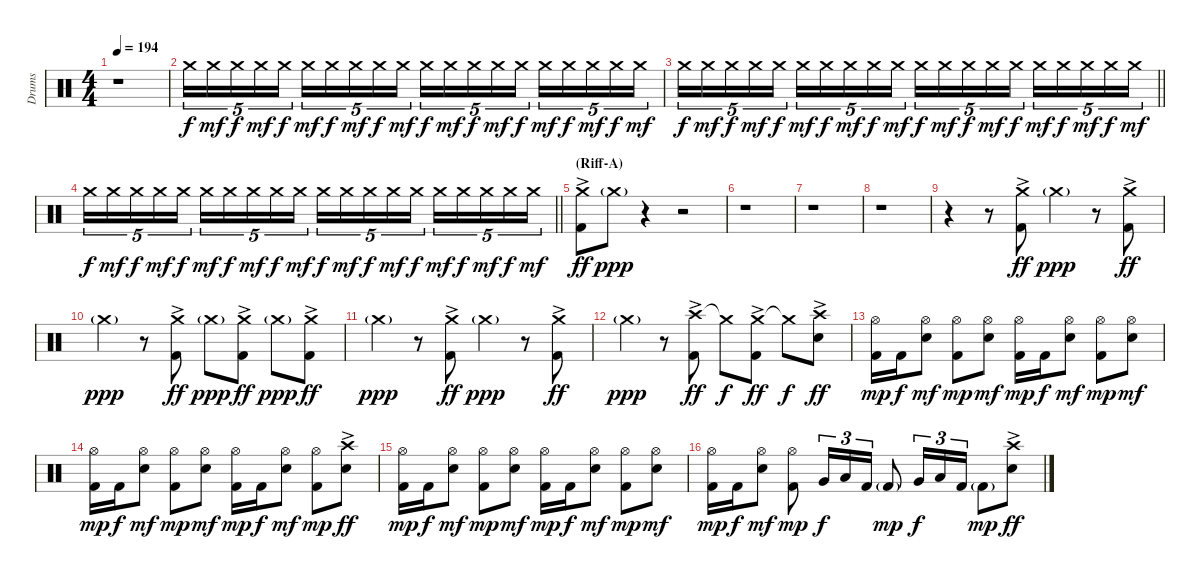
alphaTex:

\track ("Drums" "Drums") {instrument percussion}
\staff {score}
\articulation defaults
\ts (4 4)
\tempo 194
\clef neutral
\ks c
r.1{dy f volume 0} |
"Crash medium (hit)".16{tu (5 4) volume 8} "Crash medium (hit)".16{tu (5 4) dy mf} "Crash medium (hit)".16{tu (5 4) dy f} "Crash medium (hit)".16{tu (5 4) dy mf} "Crash medium (hit)".16{tu (5 4) dy f} "Crash medium (hit)".16{tu (5 4) dy mf} "Crash medium (hit)".16{tu (5 4) dy f} "Crash medium (hit)".16{tu (5 4) dy mf} "Crash medium (hit)".16{tu (5 4) dy f} "Crash medium (hit)".16{tu (5 4) dy mf} "Crash medium (hit)".16{tu (5 4) dy f} "Crash medium (hit)".16{tu (5 4) dy mf} "Crash medium (hit)".16{tu (5 4) dy f} "Crash medium (hit)".16{tu (5 4) dy mf} "Crash medium (hit)".16{tu (5 4) dy f} "Crash medium (hit)".16{tu (5 4) dy mf} "Crash medium (hit)".16{tu (5 4) dy f} "Crash medium (hit)".16{tu (5 4) dy mf} "Crash medium (hit)".16{tu (5 4) dy f} "Crash medium (hit)".16{tu (5 4) dy mf} |
\barLineRight lightlight "Crash medium (hit)".16{tu (5 4) dy f} "Crash medium (hit)".16{tu (5 4) dy mf} "Crash medium (hit)".16{tu (5 4) dy f} "Crash medium (hit)".16{tu (5 4) dy mf} "Crash medium (hit)".16{tu (5 4) dy f} "Crash medium (hit)".16{tu (5 4) dy mf} "Crash medium (hit)".16{tu (5 4) dy f} "Crash medium (hit)".16{tu (5 4) dy mf} "Crash medium (hit)".16{tu (5 4) dy f} "Crash medium (hit)".16{tu (5 4) dy mf} "Crash medium (hit)".16{tu (5 4) dy f} "Crash medium (hit)".16{tu (5 4) dy mf} "Crash medium (hit)".16{tu (5 4) dy f} "Crash medium (hit)".16{tu (5 4) dy mf} "Crash medium (hit)".16{tu (5 4) dy f} "Crash medium (hit)".16{tu (5 4) dy mf} "Crash medium (hit)".16{tu (5 4) dy f} "Crash medium (hit)".16{tu (5 4) dy mf} "Crash medium (hit)".16{tu (5 4) dy f} "Crash medium (hit)".16{tu (5 4) dy mf}
|
\barLineRight lightlight "Crash medium (hit)".16{tu (5 4) dy f volume 14} "Crash medium (hit)".16{tu (5 4) dy mf} "Crash medium (hit)".16{tu (5 4) dy f} "Crash medium (hit)".16{tu (5 4) dy mf} "Crash medium (hit)".16{tu (5 4) dy f} "Crash medium (hit)".16{tu (5 4) dy mf} "Crash medium (hit)".16{tu (5 4) dy f} "Crash medium (hit)".16{tu (5 4) dy mf} "Crash medium (hit)".16{tu (5 4) dy f} "Crash medium (hit)".16{tu (5 4) dy mf} "Crash medium (hit)".16{tu (5 4) dy f} "Crash medium (hit)".16{tu (5 4) dy mf} "Crash medium (hit)".16{tu (5 4) dy f} "Crash medium (hit)".16{tu (5 4) dy mf} "Crash medium (hit)".16{tu (5 4) dy f} "Crash medium (hit)".16{tu (5 4) dy mf} "Crash medium (hit)".16{tu (5 4) dy f} "Crash medium (hit)".16{tu (5 4) dy mf} "Crash medium (hit)".16{tu (5 4) dy f} "Crash medium (hit)".16{tu (5 4) dy mf}
|
\section ("" "(Riff-A)")
("Crash medium (hit)" "Kick (hit) 2"{ac}).8{dy ff} "Crash medium (hit)"{g}.8{dy ppp} r.4 r.2 |
r.1 |
r.1 |
r.1 |
r.4 r.8 ("Crash medium (hit)" "Kick (hit) 2"{ac}).8{dy ff} "Crash medium (hit)"{g}.4{dy ppp} r.8 ("Crash medium (hit)" "Kick (hit) 2"{ac}).8{dy ff} |
"Crash medium (hit)"{g}.4{dy ppp} r.8 ("Crash medium (hit)" "Kick (hit) 2"{ac}).8{dy ff} "Crash medium (hit)"{g}.8{dy ppp} ("Crash medium (hit)" "Kick (hit) 2"{ac}).8{dy ff} "Crash medium (hit)"{g}.8{dy ppp} ("Crash medium (hit)" "Kick (hit) 2"{ac}).8{dy ff} |
"Crash medium (hit)"{g}.4{dy ppp} r.8 ("Crash medium (hit)" "Kick (hit) 2"{ac}).8{dy ff} "Crash medium (hit)"{g}.4{dy ppp} r.8 ("Crash medium (hit)" "Kick (hit) 2"{ac}).8{dy ff} |
"Crash medium (hit)"{g}.4{dy ppp} r.8 ("Crash high (hit)" "Kick (hit) 2"{ac}).8{dy ff} "Crash medium (hit)"{t}.8{dy f} ("Crash medium (hit)" "Kick (hit) 2"{ac}).8{dy ff} "Crash medium (hit)"{t}.8{dy f} ("Crash high (hit)" "Snare (hit) 2"{ac}).8{dy ff} |
("Hi-Hat (open)" "Kick (hit) 2").16{dy mp} "Kick (hit) 2".16{dy f} ("Hi-Hat (open)" "Snare (hit) 2").8{dy mf} ("Hi-Hat (open)" "Kick (hit) 2").8{dy mp} ("Hi-Hat (open)" "Snare (hit) 2").8{dy mf} ("Hi-Hat (open)" "Kick (hit) 2").16{dy mp} "Kick (hit) 2".16{dy f} ("Hi-Hat (open)" "Snare (hit) 2").8{dy mf} ("Hi-Hat (open)" "Kick (hit) 2").8{dy mp} ("Hi-Hat (open)" "Snare (hit) 2").8{dy mf} |
("Hi-Hat (open)" "Kick (hit) 2").16{dy mp} "Kick (hit) 2".16{dy f} ("Hi-Hat (open)" "Snare (hit) 2").8{dy mf} ("Hi-Hat (open)" "Kick (hit) 2").8{dy mp} ("Hi-Hat (open)" "Snare (hit) 2").8{dy mf} ("Hi-Hat (open)" "Kick (hit) 2").16{dy mp} "Kick (hit) 2".16{dy f} ("Hi-Hat (open)" "Snare (hit) 2").8{dy mf} ("Hi-Hat (open)" "Kick (hit) 2").8{dy mp} ("Crash high (hit)" "Snare (hit) 2"{ac}).8{dy ff} |
("Hi-Hat (open)" "Kick (hit) 2").16{dy mp} "Kick (hit) 2".16{dy f} ("Hi-Hat (open)" "Snare (hit) 2").8{dy mf} ("Hi-Hat (open)" "Kick (hit) 2").8{dy mp} ("Hi-Hat (open)" "Snare (hit) 2").8{dy mf} ("Hi-Hat (open)" "Kick (hit) 2").16{dy mp} "Kick (hit) 2".16{dy f} ("Hi-Hat (open)" "Snare (hit) 2").8{dy mf} ("Hi-Hat (open)" "Kick (hit) 2").8{dy mp} ("Hi-Hat (open)" "Snare (hit) 2").8{dy mf} |
("Hi-Hat (open)" "Kick (hit) 2").16{dy mp} "Kick (hit) 2".16{dy f} ("Hi-Hat (open)" "Snare (hit) 2").8{dy mf} ("Hi-Hat (open)" "Kick (hit) 2").8{dy mp} "Very Low Tom (hit)".16{tu (3 2) dy f} "Low Tom (hit)".16{tu (3 2)} "Kick (hit) 2".16{tu (3 2)} "Kick (hit) 2"{g}.8{dy mp} "Very Low Tom (hit)".16{tu (3 2) dy f} "Low Tom (hit)".16{tu (3 2)} "Kick (hit) 2".16{tu (3 2)} "Kick (hit) 2"{g}.8{dy mp} ("Crash high (hit)" "Snare (hit) 2"{ac}).8{dy ff}
